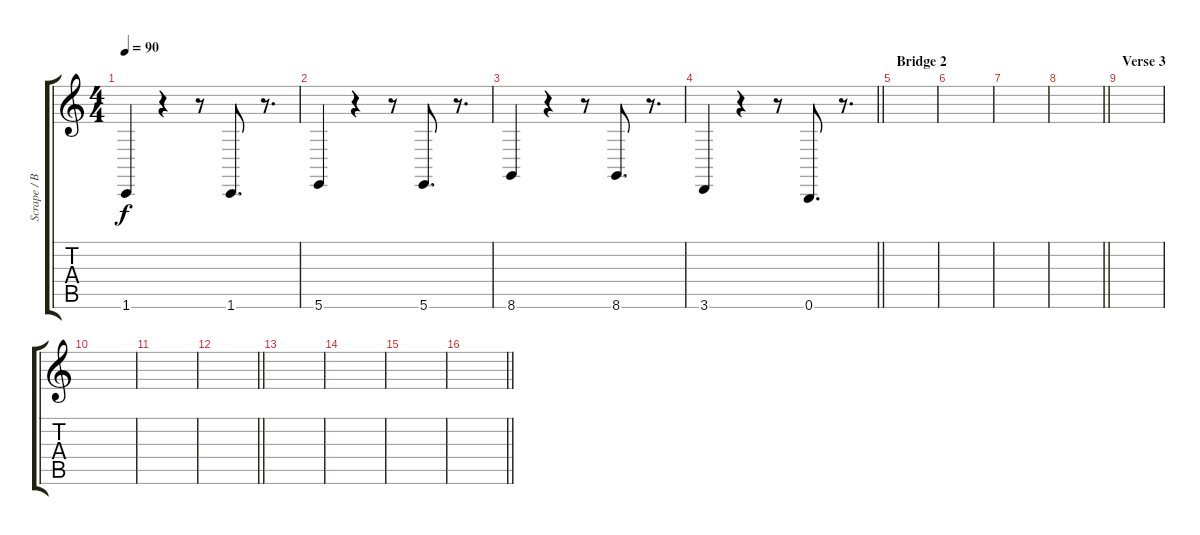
\track ("Scrape / Bass Notes" "Scrape / B") {instrument guitarfretnoise}
\staff {score tabs}
\tuning (Db4 Ab3 E3 B2 Gb2 B1) {hide}
\ts (4 4)
\tempo 90
\clef g2
\ks c
1.6.4{dy f volume 16 instrument lead1square} r.4 r.8 1.6.8{d} r.8{d} |
5.6.4 r.4 r.8 5.6.8{d} r.8{d} |
8.6.4 r.4 r.8 8.6.8{d} r.8{d} |
\barLineRight lightlight
3.6.4 r.4 r.8 0.6.8{d} r.8{d} |
\section ("" "Bridge 2")
|
|
|
\barLineRight lightlight
|
\section ("" "Verse 3")
|
|
|
\barLineRight lightlight
|
|
|
|
\barLineRight lightlight
